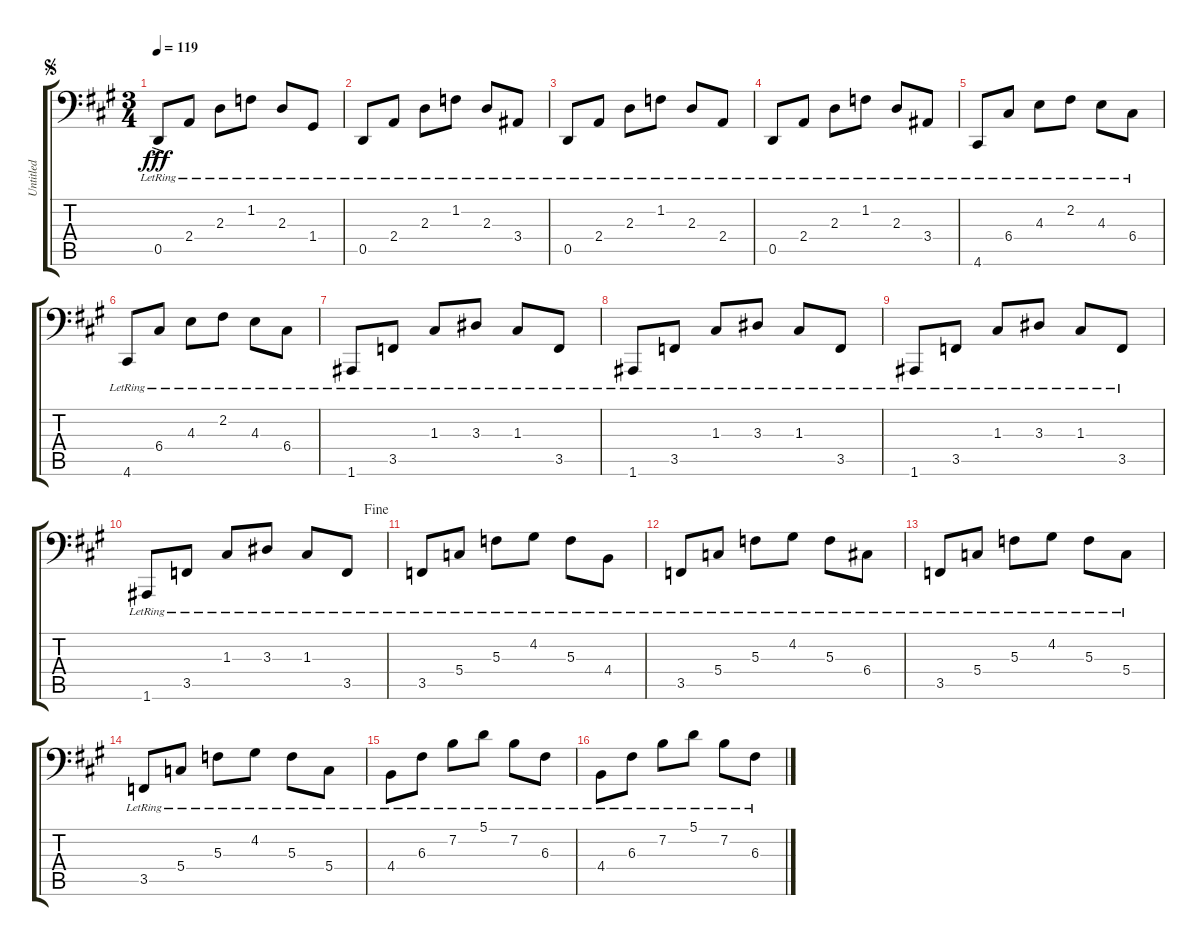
\track ("Untitled" "Untitled") {instrument acousticgrandpiano}
\staff {score tabs}
\tuning (A3 E3 C3 G2 D2 A1) {hide}
\ts (3 4)
\jump segno
\tempo 119
\clef f4
\ks a
0.5{ac lr}.8{dy fff instrument acousticgrandpiano} 2.4{lr}.8 2.3{lr}.8 1.2{lr}.8 2.3{lr}.8 1.4{lr}.8 |
0.5{lr}.8 2.4{lr}.8 2.3{lr}.8 1.2{lr}.8 2.3{lr}.8 3.4{lr}.8 |
0.5{lr}.8 2.4{lr}.8 2.3{lr}.8 1.2{lr}.8 2.3{lr}.8 2.4{lr}.8 |
0.5{lr}.8 2.4{lr}.8 2.3{lr}.8 1.2{lr}.8 2.3{lr}.8 3.4{lr}.8 |
4.6{lr}.8 6.4{lr}.8 4.3{lr}.8 2.2{lr}.8 4.3{lr}.8 6.4{lr}.8 |
4.6{lr}.8 6.4{lr}.8 4.3{lr}.8 2.2{lr}.8 4.3{lr}.8 6.4{lr}.8 |
1.6{lr}.8 3.5{lr}.8 1.3{lr}.8 3.3{lr}.8 1.3{lr}.8 3.5{lr}.8 |
1.6{lr}.8 3.5{lr}.8 1.3{lr}.8 3.3{lr}.8 1.3{lr}.8 3.5{lr}.8 |
1.6{lr}.8 3.5{lr}.8 1.3{lr}.8 3.3{lr}.8 1.3{lr}.8 3.5{lr}.8 |
\jump fine
1.6{lr}.8 3.5{lr}.8 1.3{lr}.8 3.3{lr}.8 1.3{lr}.8 3.5{lr}.8 |
3.5{lr}.8 5.4{lr}.8 5.3{lr}.8 4.2{lr}.8 5.3{lr}.8 4.4{lr}.8 |
3.5{lr}.8 5.4{lr}.8 5.3{lr}.8 4.2{lr}.8 5.3{lr}.8 6.4{lr}.8 |
3.5{lr}.8 5.4{lr}.8 5.3{lr}.8 4.2{lr}.8 5.3{lr}.8 5.4{lr}.8 |
3.5{lr}.8 5.4{lr}.8 5.3{lr}.8 4.2{lr}.8 5.3{lr}.8 5.4{lr}.8 |
4.4{lr}.8 6.3{lr}.8 7.2{lr}.8 5.1{lr}.8 7.2{lr}.8 6.3{lr}.8 |
4.4{lr}.8 6.3{lr}.8 7.2{lr}.8 5.1{lr}.8 7.2{lr}.8 6.3{lr}.8
